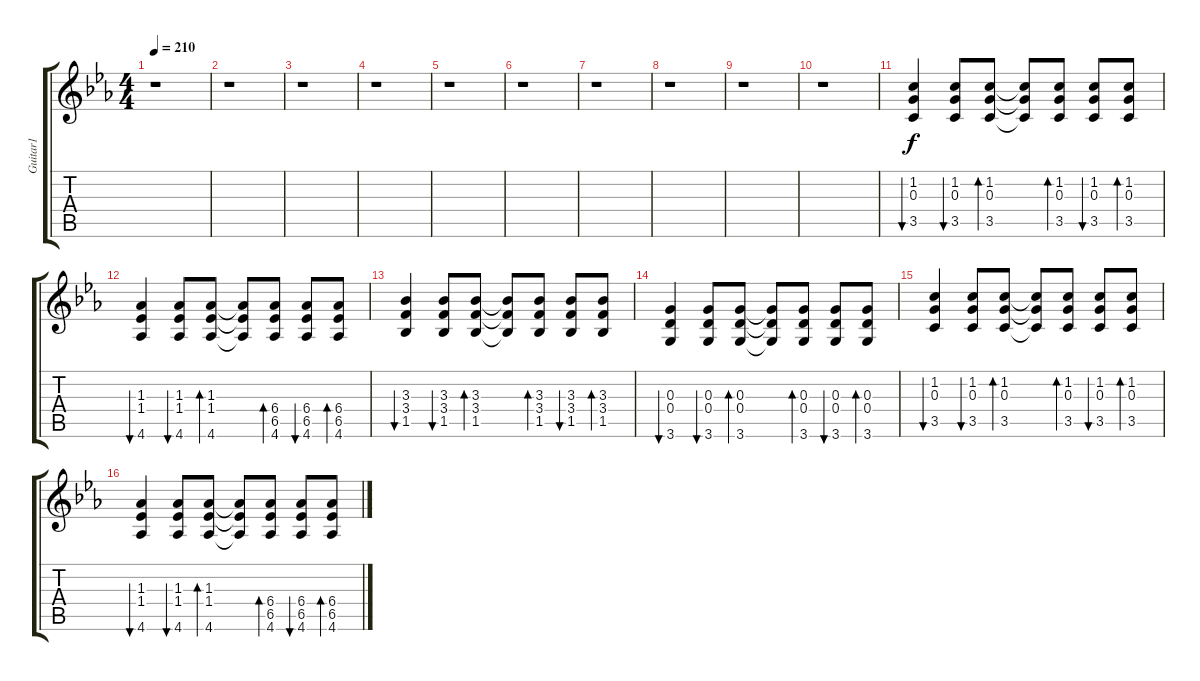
\track ("Guitar1" "Guitar1") {instrument electricguitarclean}
\staff {score tabs}
\tuning (E4 B3 G3 D3 A2 E2) {hide}
\ts (4 4)
\tempo 210
\clef g2
\ks cminor
r.1{dy f} |
r.1 |
r.1 |
r.1 |
r.1 |
r.1 |
r.1 |
r.1 |
r.1 |
r.1 |
(1.2 0.3 3.5).4{bu 120} (1.2 0.3 3.5).8{bu 120} (1.2 0.3 3.5).8{bd 120} (1.2{t} 0.3{t} 3.5{t}).8 (1.2 0.3 3.5).8{bd 120} (1.2 0.3 3.5).8{bu 120} (1.2 0.3 3.5).8{bd 120} |
(1.3 1.4 4.6).4{bu 120} (1.3 1.4 4.6).8{bu 120} (1.3 1.4 4.6).8{bd 120} (1.3{t} 1.4{t} 4.6{t}).8 (6.4 6.5 4.6).8{bd 120} (6.4 6.5 4.6).8{bu 120} (6.4 6.5 4.6).8{bd 120} |
(3.3 3.4 1.5).4{bu 120} (3.3 3.4 1.5).8{bu 120} (3.3 3.4 1.5).8{bd 120} (3.3{t} 3.4{t} 1.5{t}).8 (3.3 3.4 1.5).8{bd 120} (3.3 3.4 1.5).8{bu 120} (3.3 3.4 1.5).8{bd 120} |
(0.3 0.4 3.6).4{bu 120} (0.3 0.4 3.6).8{bu 120} (0.3 0.4 3.6).8{bd 120} (0.3{t} 0.4{t} 3.6{t}).8 (0.3 0.4 3.6).8{bd 120} (0.3 0.4 3.6).8{bu 120} (0.3 0.4 3.6).8{bd 120} |
(1.2 0.3 3.5).4{bu 120} (1.2 0.3 3.5).8{bu 120} (1.2 0.3 3.5).8{bd 120} (1.2{t} 0.3{t} 3.5{t}).8 (1.2 0.3 3.5).8{bd 120} (1.2 0.3 3.5).8{bu 120} (1.2 0.3 3.5).8{bd 120} |
(1.3 1.4 4.6).4{bu 120} (1.3 1.4 4.6).8{bu 120} (1.3 1.4 4.6).8{bd 120} (1.3{t} 1.4{t} 4.6{t}).8 (6.4 6.5 4.6).8{bd 120} (6.4 6.5 4.6).8{bu 120} (6.4 6.5 4.6).8{bd 120}
